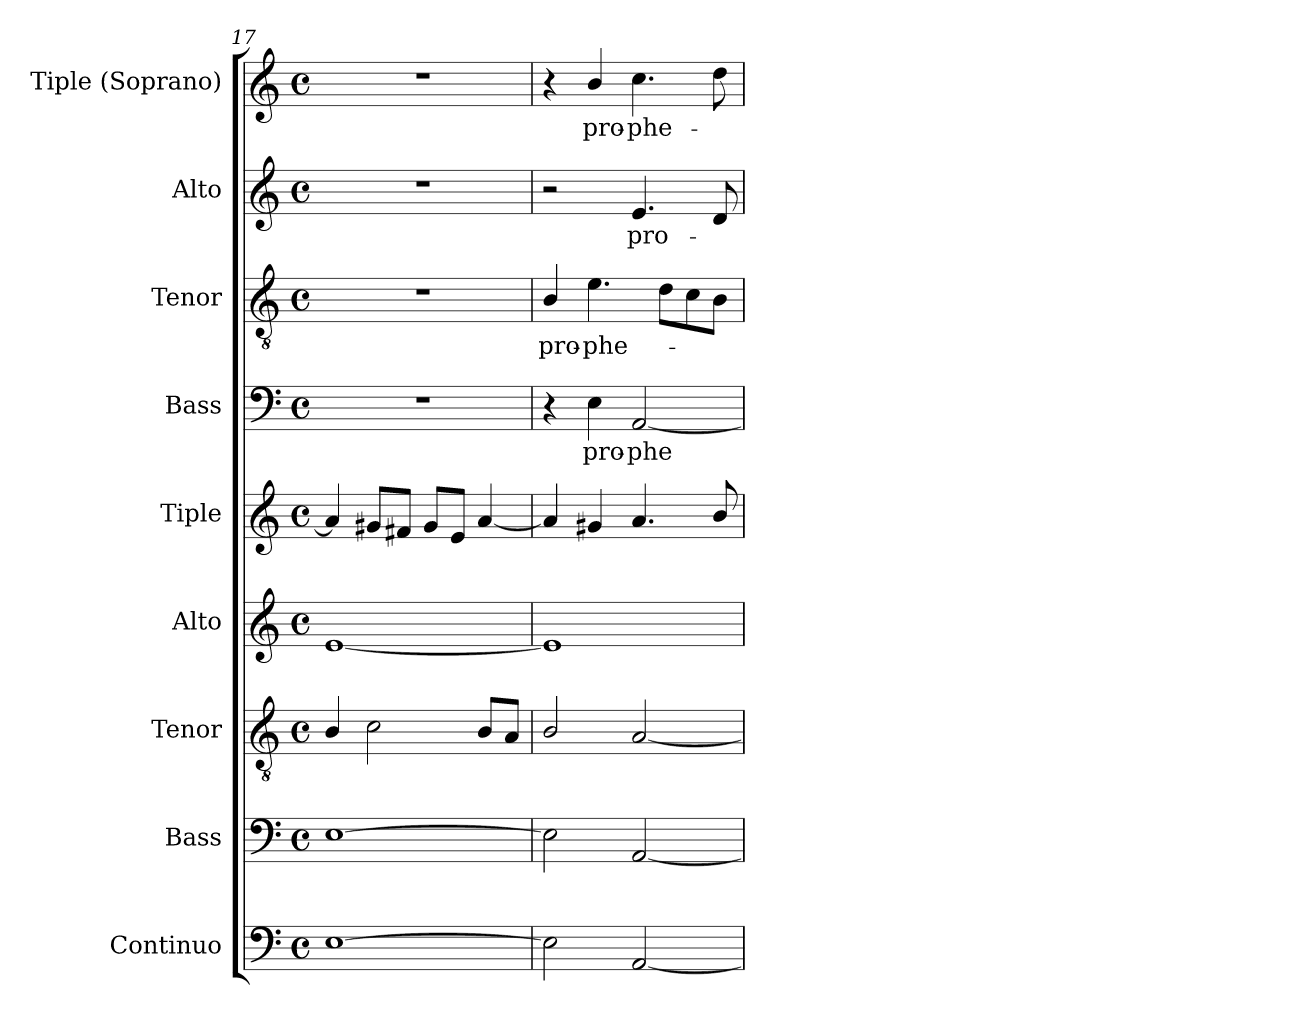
**kern	**kern	**kern	**kern	**kern	**kern	**text	**kern	**text	**kern	**text	**kern	**text
*part9	*part8	*part7	*part6	*part5	*part4	*part4	*part3	*part3	*part2	*part2	*part1	*part1
*staff9	*staff8	*staff7	*staff6	*staff5	*staff4	*staff4	*staff3	*staff3	*staff2	*staff2	*staff1	*staff1
*I"Continuo	*I"Bass	*I"Tenor	*I"Alto	*I"Tiple	*I"Bass	*	*I"Tenor	*	*I"Alto	*	*I"Tiple (Soprano)	*
*I'Cont.	*I'B.	*I'T.	*I'A.	*	*I'B.	*	*I'T.	*	*I'A.	*	*I'S.	*
!!LO:LB:g=z
*clefF4	*clefF4	*clefGv2	*clefG2	*clefG2	*clefF4	*	*clefGv2	*	*clefG2	*	*clefG2	*
*	*	*ITrd7c12	*	*	*	*	*ITrd7c12	*	*	*	*	*
*k[]	*k[]	*k[]	*k[]	*k[]	*k[]	*	*k[]	*	*k[]	*	*k[]	*
*C:	*C:	*C:	*C:	*C:	*C:	*	*C:	*	*C:	*	*C:	*
*M4/4	*M4/4	*M4/4	*M4/4	*M4/4	*M4/4	*	*M4/4	*	*M4/4	*	*M4/4	*
*met(c)	*met(c)	*met(c)	*met(c)	*met(c)	*met(c)	*	*met(c)	*	*met(c)	*	*met(c)	*
=17	=17	=17	=17	=17	=17	=17	=17	=17	=17	=17	=17	=17
[1Ei	[1Ei	4BBi/	[1ei	4ai/]	1r	.	1r	.	1r	.	1r	.
.	.	2Ci\	.	8g#Xi/L	.	.	.	.	.	.	.	.
.	.	.	.	8f#Xi/J	.	.	.	.	.	.	.	.
.	.	.	.	8g#i/L	.	.	.	.	.	.	.	.
.	.	.	.	8ei/J	.	.	.	.	.	.	.	.
.	.	8BBi/L	.	[4ai/	.	.	.	.	.	.	.	.
.	.	8AAi/J	.	.	.	.	.	.	.	.	.	.
=18	=18	=18	=18	=18	=18	=18	=18	=18	=18	=18	=18	=18
!	!	!	!	!	!	!	!	!LO:LY:b:color=#000000	!	!	!	!
2Ei\]	2Ei\]	2BBi/	1ei]	4ai/]	4r	.	4BBi/	pro-	2r	.	4r	.
!	!	!	!	!	!	!LO:LY:b:color=#000000	!	!	!	!	!	!
!	!	!	!	!	!	!	!	!LO:LY:b:color=#000000	!	!	!	!
!	!	!	!	!	!	!	!	!	!	!	!	!LO:LY:b:color=#000000
.	.	.	.	4g#Xi/	4Ei\	pro-	4.Ei\	-phe-	.	.	4bi/	pro-
!	!	!	!	!	!	!LO:LY:b:color=#000000	!	!	!	!	!	!
!	!	!	!	!	!	!	!	!	!	!LO:LY:b:color=#000000	!	!
!	!	!	!	!	!	!	!	!	!	!	!	!LO:LY:b:color=#000000
[2AAi/	[2AAi/	[2AAi/	.	4.ai/	[2AAi/	-phe-	.	.	4.ei/	pro-	4.cci\	-phe-
.	.	.	.	.	.	.	8Di\L	.	.	.	.	.
.	.	.	.	.	.	.	8Ci\	.	.	.	.	.
.	.	.	.	8bi/	.	.	8BBi\J	.	8di/	.	8ddi\	.
=	=	=	=	=	=	=	=	=	=	=	=	=
*-	*-	*-	*-	*-	*-	*-	*-	*-	*-	*-	*-	*-
